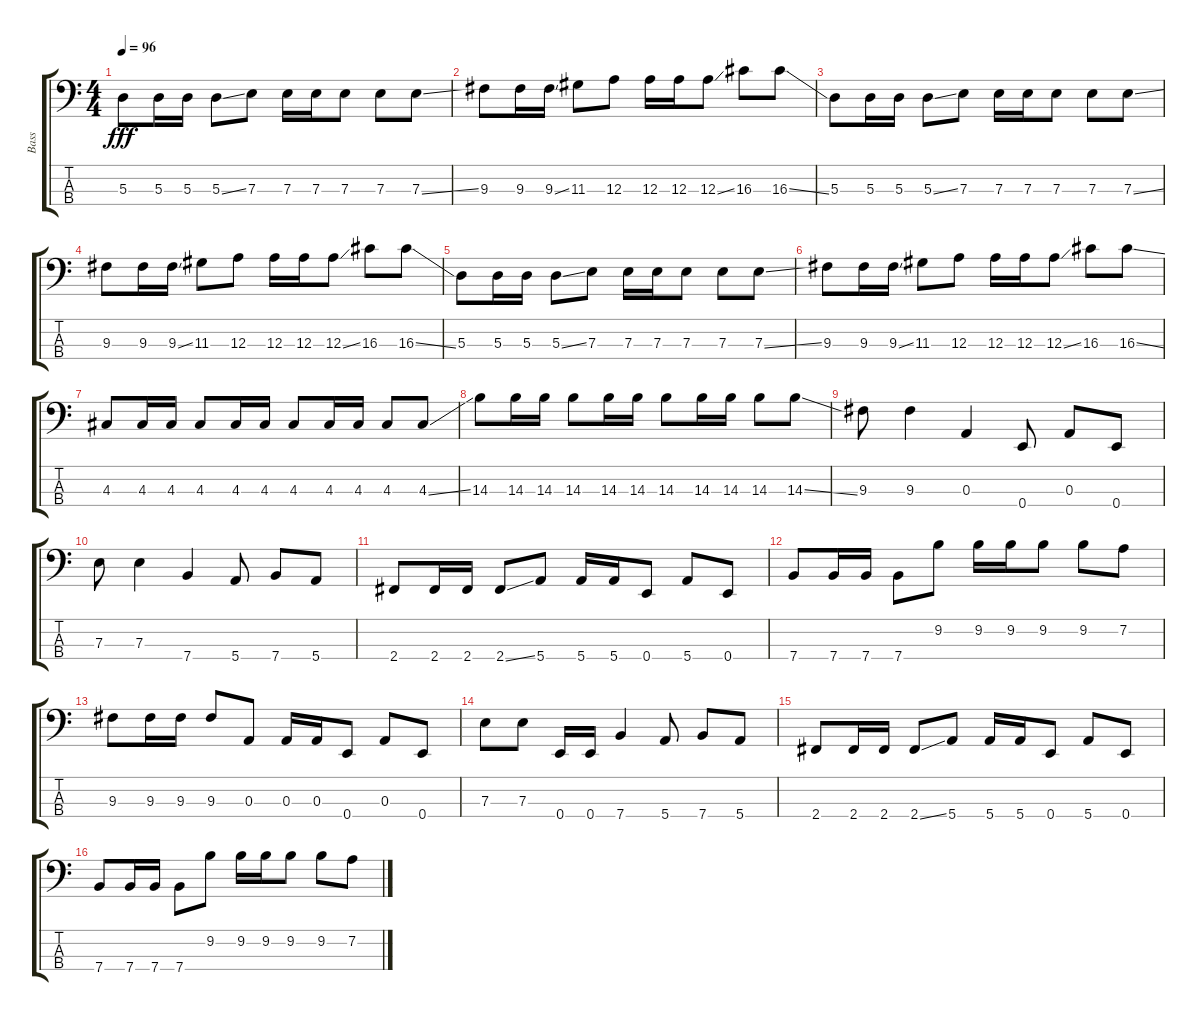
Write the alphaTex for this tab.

\track ("Bass" "Bass") {instrument electricbassfinger}
\staff {score tabs}
\tuning (G2 D2 A1 E1) {hide}
\ts (4 4)
\tempo 96
\clef f4
\ks c
5.3.8{dy fff} 5.3.16 5.3.16 5.3{ss}.8 7.3.8 7.3.16 7.3.16 7.3.8 7.3.8 7.3{ss}.8 |
9.3.8 9.3.16 9.3{ss}.16 11.3.8 12.3.8 12.3.16 12.3.16 12.3{ss}.8 16.3.8 16.3{ss}.8 |
5.3.8 5.3.16 5.3.16 5.3{ss}.8 7.3.8 7.3.16 7.3.16 7.3.8 7.3.8 7.3{ss}.8 |
9.3.8 9.3.16 9.3{ss}.16 11.3.8 12.3.8 12.3.16 12.3.16 12.3{ss}.8 16.3.8 16.3{ss}.8 |
5.3.8 5.3.16 5.3.16 5.3{ss}.8 7.3.8 7.3.16 7.3.16 7.3.8 7.3.8 7.3{ss}.8 |
9.3.8 9.3.16 9.3{ss}.16 11.3.8 12.3.8 12.3.16 12.3.16 12.3{ss}.8 16.3.8 16.3{ss}.8 |
4.3.8 4.3.16 4.3.16 4.3.8 4.3.16 4.3.16 4.3.8 4.3.16 4.3.16 4.3.8 4.3{ss}.8 |
14.3.8 14.3.16 14.3.16 14.3.8 14.3.16 14.3.16 14.3.8 14.3.16 14.3.16 14.3.8 14.3{ss}.8 |
9.3.8 9.3.4 0.3.4 0.4.8 0.3.8 0.4.8 |
7.3.8 7.3.4 7.4.4 5.4.8 7.4.8 5.4.8 |
2.4.8 2.4.16 2.4.16 2.4{ss}.8 5.4.8 5.4.16 5.4.16 0.4.8 5.4.8 0.4.8 |
7.4.8 7.4.16 7.4.16 7.4.8 9.2.8 9.2.16 9.2.16 9.2.8 9.2.8 7.2.8 |
9.3.8 9.3.16 9.3.16 9.3.8 0.3.8 0.3.16 0.3.16 0.4.8 0.3.8 0.4.8 |
7.3.8 7.3.8 0.4.16 0.4.16 7.4.4 5.4.8 7.4.8 5.4.8 |
2.4.8 2.4.16 2.4.16 2.4{ss}.8 5.4.8 5.4.16 5.4.16 0.4.8 5.4.8 0.4.8 |
7.4.8 7.4.16 7.4.16 7.4.8 9.2.8 9.2.16 9.2.16 9.2.8 9.2.8 7.2.8
